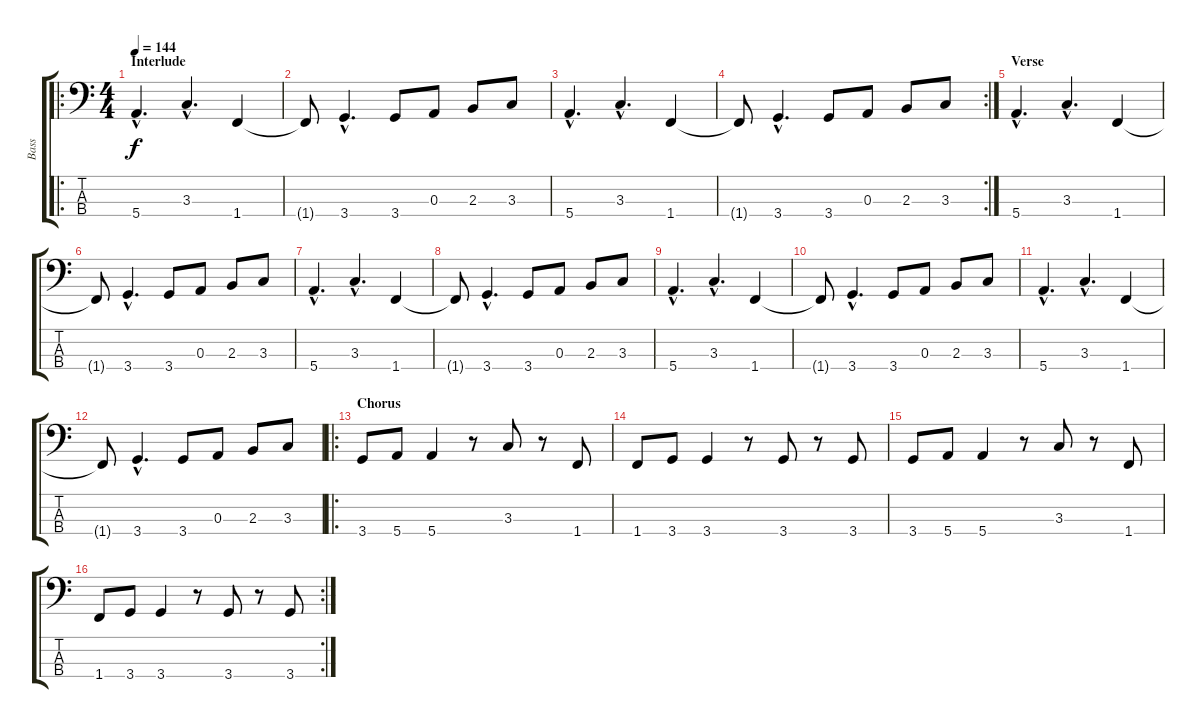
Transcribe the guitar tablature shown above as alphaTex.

\track ("Bass" "Bass") {instrument electricbassfinger}
\staff {score tabs}
\tuning (G2 D2 A1 E1) {hide}
\ro
\ts (4 4)
\section ("" "Interlude")
\tempo 144
\clef f4
\ks c
5.4{hac}.4{d dy f} 3.3{hac}.4{d} 1.4.4 |
1.4{t}.8 3.4{hac}.4{d} 3.4.8 0.3.8 2.3.8 3.3.8 |
5.4{hac}.4{d} 3.3{hac}.4{d} 1.4.4 |
\rc 2
1.4{t}.8 3.4{hac}.4{d} 3.4.8 0.3.8 2.3.8 3.3.8 |
\section ("" "Verse")
5.4{hac}.4{d} 3.3{hac}.4{d} 1.4.4 |
1.4{t}.8 3.4{hac}.4{d} 3.4.8 0.3.8 2.3.8 3.3.8 |
5.4{hac}.4{d} 3.3{hac}.4{d} 1.4.4 |
1.4{t}.8 3.4{hac}.4{d} 3.4.8 0.3.8 2.3.8 3.3.8 |
5.4{hac}.4{d} 3.3{hac}.4{d} 1.4.4 |
1.4{t}.8 3.4{hac}.4{d} 3.4.8 0.3.8 2.3.8 3.3.8 |
5.4{hac}.4{d} 3.3{hac}.4{d} 1.4.4 |
1.4{t}.8 3.4{hac}.4{d} 3.4.8 0.3.8 2.3.8 3.3.8 |
\ro
\section ("" "Chorus")
3.4.8 5.4.8 5.4.4 r.8 3.3.8 r.8 1.4.8 |
1.4.8 3.4.8 3.4.4 r.8 3.4.8 r.8 3.4.8 |
3.4.8 5.4.8 5.4.4 r.8 3.3.8 r.8 1.4.8 |
\rc 2
1.4.8 3.4.8 3.4.4 r.8 3.4.8 r.8 3.4.8
